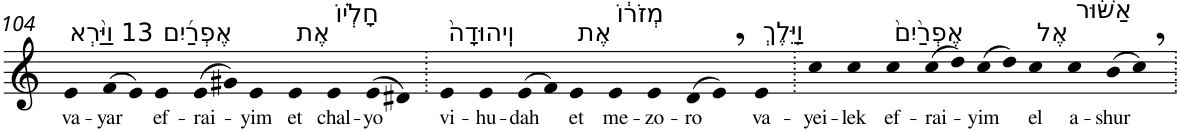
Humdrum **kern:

**kern	**text
*part1	*part1
*staff1	*staff1
*I"Piano	*
*I'Pno	*
!!LO:PB:g=z
*clefG2	*
*k[]	*
=104	=104
!LO:TX:a:t=13 וַיַּ֨רְא	!
!	!LO:LY:b
4e	va-
!	!LO:LY:b
(>8f	-yar
8e)	.
!LO:TX:a:t=אֶפְרַ֜יִם	!
!	!LO:LY:b
4e	ef-
!	!LO:LY:b
(>8e	-rai-
8g#X)	.
!	!LO:LY:b
4e	-yim
!LO:TX:a:t=אֶת	!
!	!LO:LY:b
4e	et
!LO:TX:a:t=חָלְי֗וֹ	!
!	!LO:LY:b
4e	chal-
!	!LO:LY:b
(>8e	-yo
8d#X)	.
=105.	=105.
!LO:TX:a:t=וִֽיהוּדָה֙	!
!	!LO:LY:b
4e	vi-
!	!LO:LY:b
4e	-hu-
!	!LO:LY:b
(>8e	-dah
8f)	.
!LO:TX:a:t=אֶת	!
!	!LO:LY:b
4e	et
!LO:TX:a:t=מְזֹר֔וֹ	!
!	!LO:LY:b
4e	me-
!	!LO:LY:b
4e	-zo-
!	!LO:LY:b
(>8d	-ro
8e,)	.
!LO:TX:a:t=וַיֵּ֤לֶךְ	!
!	!LO:LY:b
4e	va-
=106.	=106.
!	!LO:LY:b
4cc	-yei-
!	!LO:LY:b
4cc	-lek
!LO:TX:a:t=אֶפְרַ֙יִם֙	!
!	!LO:LY:b
4cc	ef-
!	!LO:LY:b
(>8cc	-rai-
8dd)	.
!	!LO:LY:b
(>8cc	-yim
8dd)	.
!LO:TX:a:t=אֶל	!
!	!LO:LY:b
4cc	el
!LO:TX:a:t=אַשּׁ֔וּר	!
!	!LO:LY:b
4cc	a-
!	!LO:LY:b
(>8b	-shur
8cc,)	.
=.	=.
*-	*-
